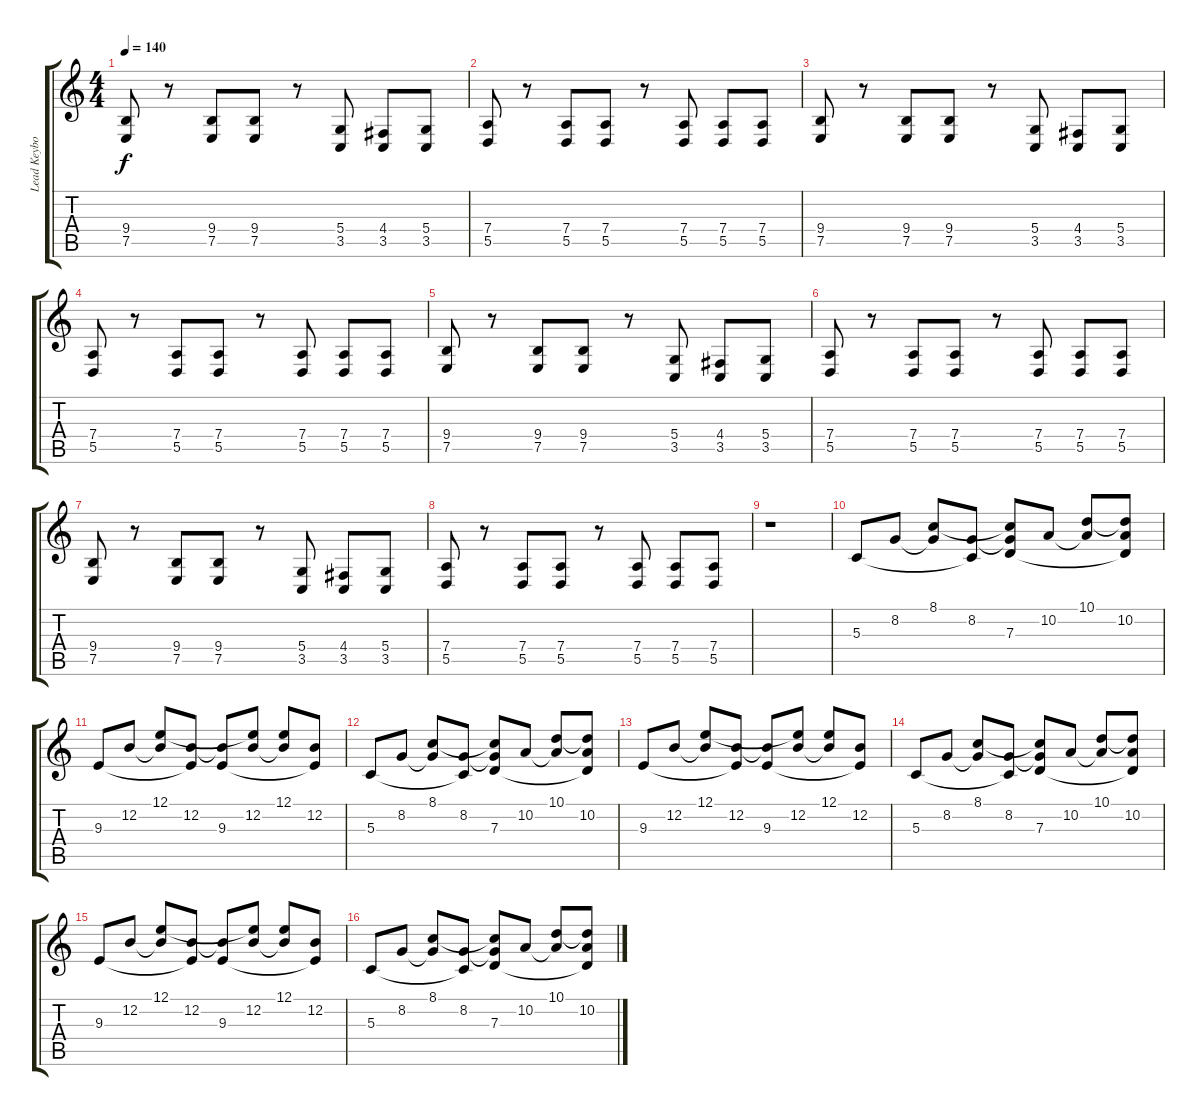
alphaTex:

\track ("Lead Keyboards" "Lead Keybo") {instrument electricgrandpiano}
\staff {score tabs}
\tuning (E4 B3 G3 D3 A2 E2) {hide}
\ts (4 4)
\tempo 140
\clef g2
\ks c
(9.4 7.5).8{dy f} r.8 (9.4 7.5).8 (9.4 7.5).8 r.8 (5.4 3.5).8 (4.4 3.5).8 (5.4 3.5).8 |
(7.4 5.5).8 r.8 (7.4 5.5).8 (7.4 5.5).8 r.8 (7.4 5.5).8 (7.4 5.5).8 (7.4 5.5).8 |
(9.4 7.5).8 r.8 (9.4 7.5).8 (9.4 7.5).8 r.8 (5.4 3.5).8 (4.4 3.5).8 (5.4 3.5).8 |
(7.4 5.5).8 r.8 (7.4 5.5).8 (7.4 5.5).8 r.8 (7.4 5.5).8 (7.4 5.5).8 (7.4 5.5).8 |
(9.4 7.5).8 r.8 (9.4 7.5).8 (9.4 7.5).8 r.8 (5.4 3.5).8 (4.4 3.5).8 (5.4 3.5).8 |
(7.4 5.5).8 r.8 (7.4 5.5).8 (7.4 5.5).8 r.8 (7.4 5.5).8 (7.4 5.5).8 (7.4 5.5).8 |
(9.4 7.5).8 r.8 (9.4 7.5).8 (9.4 7.5).8 r.8 (5.4 3.5).8 (4.4 3.5).8 (5.4 3.5).8 |
(7.4 5.5).8 r.8 (7.4 5.5).8 (7.4 5.5).8 r.8 (7.4 5.5).8 (7.4 5.5).8 (7.4 5.5).8 |
r.1 |
5.3.8 8.2.8 (8.1 8.2{t}).8 (8.2 5.3{t}).8 (8.1{t} 8.2{t} 7.3).8 10.2.8 (10.1 10.2{t}).8 (10.1{t} 10.2 7.3{t}).8 |
9.3.8 12.2.8 (12.1 12.2{t}).8 (12.2 9.3{t}).8 (12.2{t} 9.3).8 (12.1{t} 12.2).8 (12.1 12.2{t}).8 (12.2 9.3{t}).8 |
5.3.8 8.2.8 (8.1 8.2{t}).8 (8.2 5.3{t}).8 (8.1{t} 8.2{t} 7.3).8 10.2.8 (10.1 10.2{t}).8 (10.1{t} 10.2 7.3{t}).8 |
9.3.8 12.2.8 (12.1 12.2{t}).8 (12.2 9.3{t}).8 (12.2{t} 9.3).8 (12.1{t} 12.2).8 (12.1 12.2{t}).8 (12.2 9.3{t}).8 |
5.3.8 8.2.8 (8.1 8.2{t}).8 (8.2 5.3{t}).8 (8.1{t} 8.2{t} 7.3).8 10.2.8 (10.1 10.2{t}).8 (10.1{t} 10.2 7.3{t}).8 |
9.3.8 12.2.8 (12.1 12.2{t}).8 (12.2 9.3{t}).8 (12.2{t} 9.3).8 (12.1{t} 12.2).8 (12.1 12.2{t}).8 (12.2 9.3{t}).8 |
5.3.8 8.2.8 (8.1 8.2{t}).8 (8.2 5.3{t}).8 (8.1{t} 8.2{t} 7.3).8 10.2.8 (10.1 10.2{t}).8 (10.1{t} 10.2 7.3{t}).8
